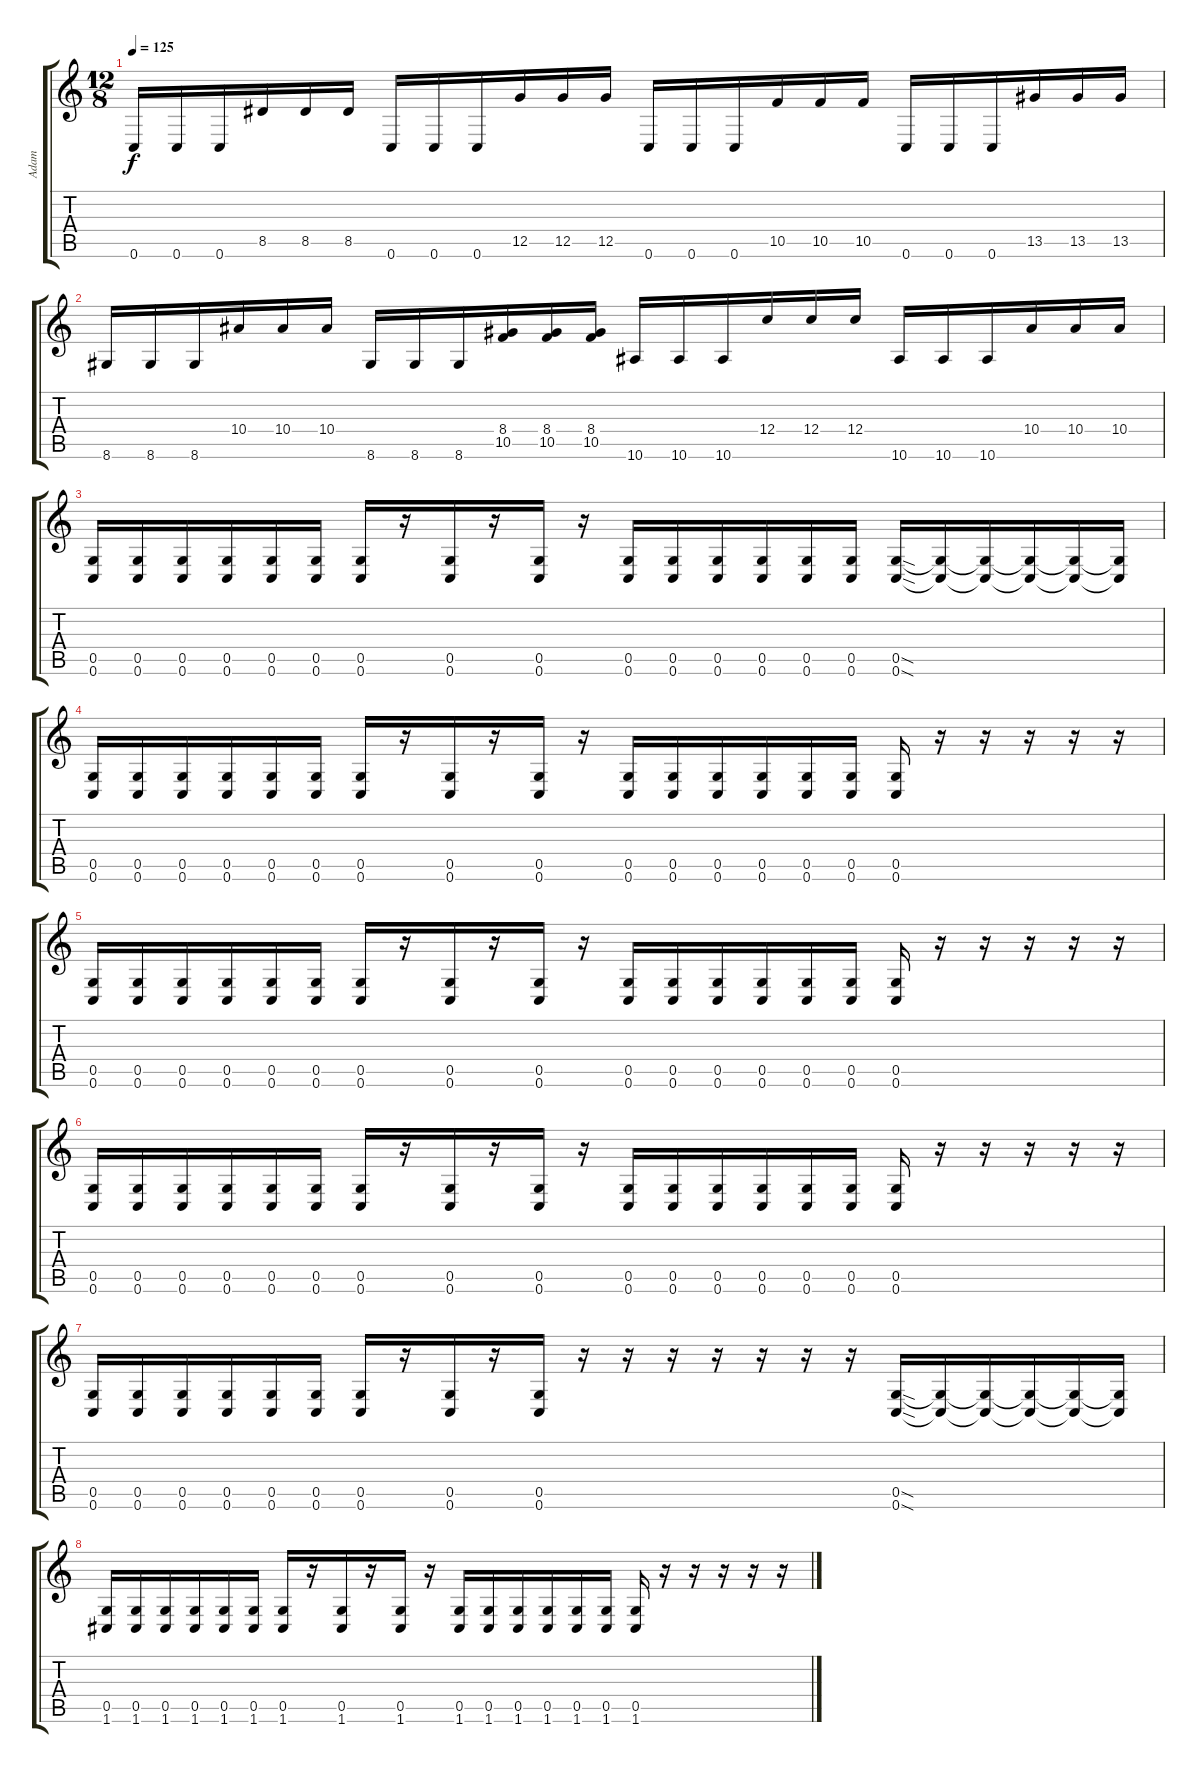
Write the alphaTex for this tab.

\track ("Adam" "Adam") {instrument distortionguitar}
\staff {score tabs}
\tuning (D4 A3 F3 C3 G2 C2) {hide}
\ts (12 8)
\tempo 125
\clef g2
\ks c
0.6.16{dy f} 0.6.16 0.6.16 8.5.16 8.5.16 8.5.16 0.6.16 0.6.16 0.6.16 12.5.16 12.5.16 12.5.16 0.6.16 0.6.16 0.6.16 10.5.16 10.5.16 10.5.16 0.6.16 0.6.16 0.6.16 13.5.16 13.5.16 13.5.16 |
8.6.16 8.6.16 8.6.16 10.4.16 10.4.16 10.4.16 8.6.16 8.6.16 8.6.16 (8.4 10.5).16 (8.4 10.5).16 (8.4 10.5).16 10.6.16 10.6.16 10.6.16 12.4.16 12.4.16 12.4.16 10.6.16 10.6.16 10.6.16 10.4.16 10.4.16 10.4.16 |
(0.5 0.6).16 (0.5 0.6).16 (0.5 0.6).16 (0.5 0.6).16 (0.5 0.6).16 (0.5 0.6).16 (0.5 0.6).16 r.16 (0.5 0.6).16 r.16 (0.5 0.6).16 r.16 (0.5 0.6).16 (0.5 0.6).16 (0.5 0.6).16 (0.5 0.6).16 (0.5 0.6).16 (0.5 0.6).16 (0.5{sod} 0.6{sod}).16 (0.5{t} 0.6{t}).16 (0.5{t} 0.6{t}).16 (0.5{t} 0.6{t}).16 (0.5{t} 0.6{t}).16 (0.5{t} 0.6{t}).16 |
(0.5 0.6).16 (0.5 0.6).16 (0.5 0.6).16 (0.5 0.6).16 (0.5 0.6).16 (0.5 0.6).16 (0.5 0.6).16 r.16 (0.5 0.6).16 r.16 (0.5 0.6).16 r.16 (0.5 0.6).16 (0.5 0.6).16 (0.5 0.6).16 (0.5 0.6).16 (0.5 0.6).16 (0.5 0.6).16 (0.5 0.6).16 r.16 r.16 r.16 r.16 r.16 |
(0.5 0.6).16 (0.5 0.6).16 (0.5 0.6).16 (0.5 0.6).16 (0.5 0.6).16 (0.5 0.6).16 (0.5 0.6).16 r.16 (0.5 0.6).16 r.16 (0.5 0.6).16 r.16 (0.5 0.6).16 (0.5 0.6).16 (0.5 0.6).16 (0.5 0.6).16 (0.5 0.6).16 (0.5 0.6).16 (0.5 0.6).16 r.16 r.16 r.16 r.16 r.16 |
(0.5 0.6).16 (0.5 0.6).16 (0.5 0.6).16 (0.5 0.6).16 (0.5 0.6).16 (0.5 0.6).16 (0.5 0.6).16 r.16 (0.5 0.6).16 r.16 (0.5 0.6).16 r.16 (0.5 0.6).16 (0.5 0.6).16 (0.5 0.6).16 (0.5 0.6).16 (0.5 0.6).16 (0.5 0.6).16 (0.5 0.6).16 r.16 r.16 r.16 r.16 r.16 |
(0.5 0.6).16 (0.5 0.6).16 (0.5 0.6).16 (0.5 0.6).16 (0.5 0.6).16 (0.5 0.6).16 (0.5 0.6).16 r.16 (0.5 0.6).16 r.16 (0.5 0.6).16 r.16 r.16 r.16 r.16 r.16 r.16 r.16 (0.5{sod} 0.6{sod}).16 (0.5{t} 0.6{t}).16 (0.5{t} 0.6{t}).16 (0.5{t} 0.6{t}).16 (0.5{t} 0.6{t}).16 (0.5{t} 0.6{t}).16 |
(0.5 1.6).16 (0.5 1.6).16 (0.5 1.6).16 (0.5 1.6).16 (0.5 1.6).16 (0.5 1.6).16 (0.5 1.6).16 r.16 (0.5 1.6).16 r.16 (0.5 1.6).16 r.16 (0.5 1.6).16 (0.5 1.6).16 (0.5 1.6).16 (0.5 1.6).16 (0.5 1.6).16 (0.5 1.6).16 (0.5 1.6).16 r.16 r.16 r.16 r.16 r.16
